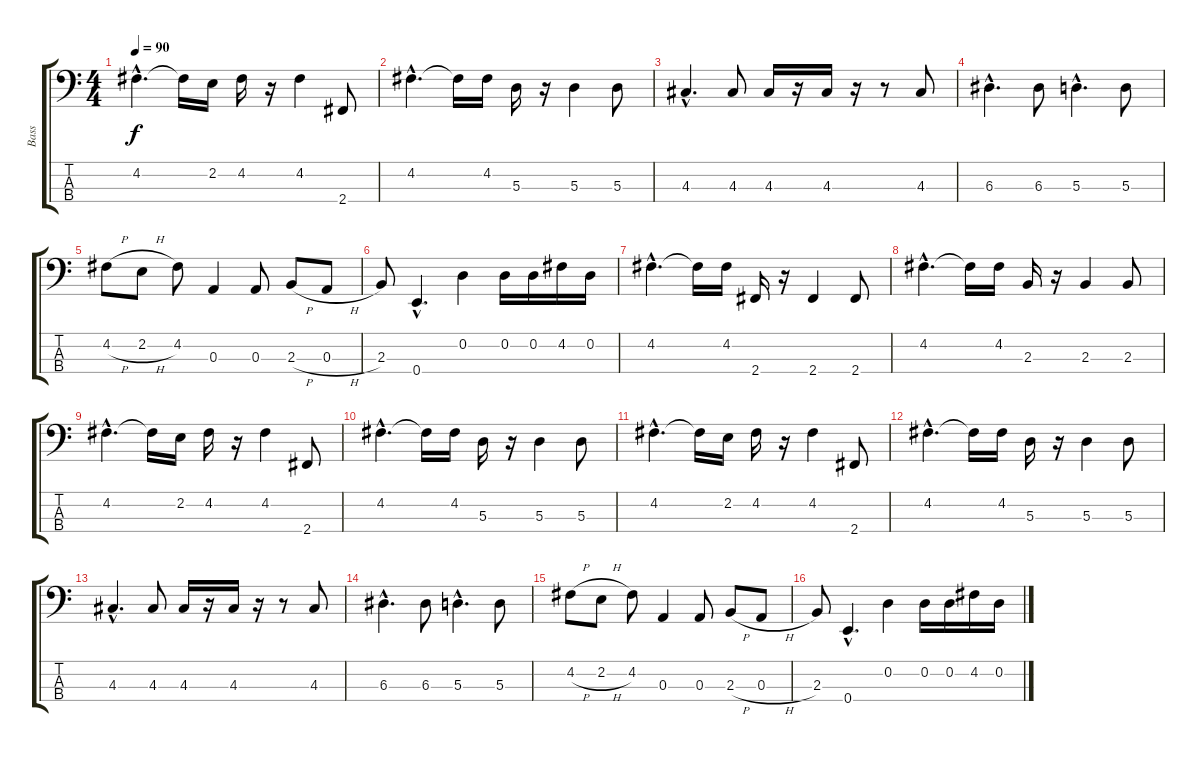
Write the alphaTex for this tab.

\track ("Bass" "Bass") {instrument acousticbass}
\staff {score tabs}
\tuning (G2 D2 A1 E1) {hide}
\ts (4 4)
\tempo 90
\clef f4
\ks c
4.2{hac}.4{d dy f} 4.2{t}.16 2.2.16 4.2.16 r.16 4.2.4 2.4.8 |
4.2{hac}.4{d} 4.2{t}.16 4.2.16 5.3.16 r.16 5.3.4 5.3.8 |
4.3{hac}.4{d} 4.3.8 4.3.16 r.16 4.3.16 r.16 r.8 4.3.8 |
6.3{hac}.4{d} 6.3.8 5.3{hac}.4{d} 5.3.8 |
4.2{h}.8 2.2{h}.8 4.2.8 0.3.4 0.3.8 2.3{h}.8 0.3{h}.8 |
2.3.8 0.4{hac}.4{d} 0.2.4 0.2.16 0.2.16 4.2.16 0.2.16 |
\section ("" "")
4.2{hac}.4{d} 4.2{t}.16 4.2.16 2.4.16 r.16 2.4.4 2.4.8 |
4.2{hac}.4{d} 4.2{t}.16 4.2.16 2.3.16 r.16 2.3.4 2.3.8 |
4.2{hac}.4{d} 4.2{t}.16 2.2.16 4.2.16 r.16 4.2.4 2.4.8 |
4.2{hac}.4{d} 4.2{t}.16 4.2.16 5.3.16 r.16 5.3.4 5.3.8 |
4.2{hac}.4{d} 4.2{t}.16 2.2.16 4.2.16 r.16 4.2.4 2.4.8 |
4.2{hac}.4{d} 4.2{t}.16 4.2.16 5.3.16 r.16 5.3.4 5.3.8 |
4.3{hac}.4{d} 4.3.8 4.3.16 r.16 4.3.16 r.16 r.8 4.3.8 |
6.3{hac}.4{d} 6.3.8 5.3{hac}.4{d} 5.3.8 |
4.2{h}.8 2.2{h}.8 4.2.8 0.3.4 0.3.8 2.3{h}.8 0.3{h}.8 |
2.3.8 0.4{hac}.4{d} 0.2.4 0.2.16 0.2.16 4.2.16 0.2.16
